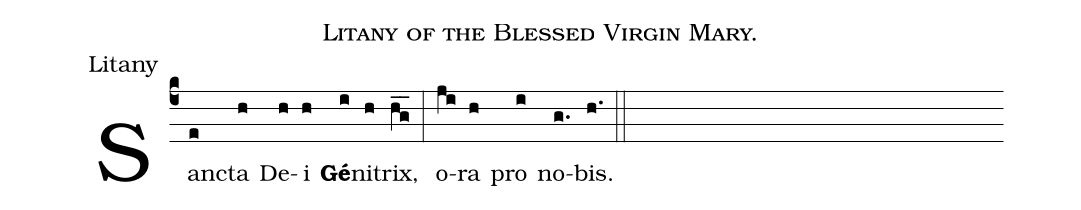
name:Litany of the Blessed Virgin Mary.;
office-part:Litany;
%%
(c4) San(e)cta(h) De(h)i(h)
<b>Gé</b>(i)ni(h)trix,(h_g_) (:)
o(ji)ra(h) pro(i) no(g.)bis.(h.) (::)
